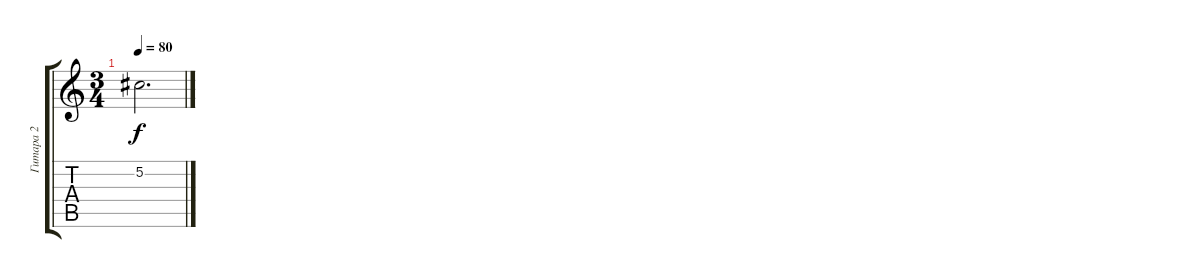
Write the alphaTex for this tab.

\track ("Гитара 2" "Гитара 2") {instrument distortionguitar}
\staff {score tabs}
\tuning (Db4 Ab3 E3 B2 Gb2 Db2) {hide}
\ts (3 4)
\tempo 80
\clef g2
\ks c
5.2{t}.2{d dy f}
